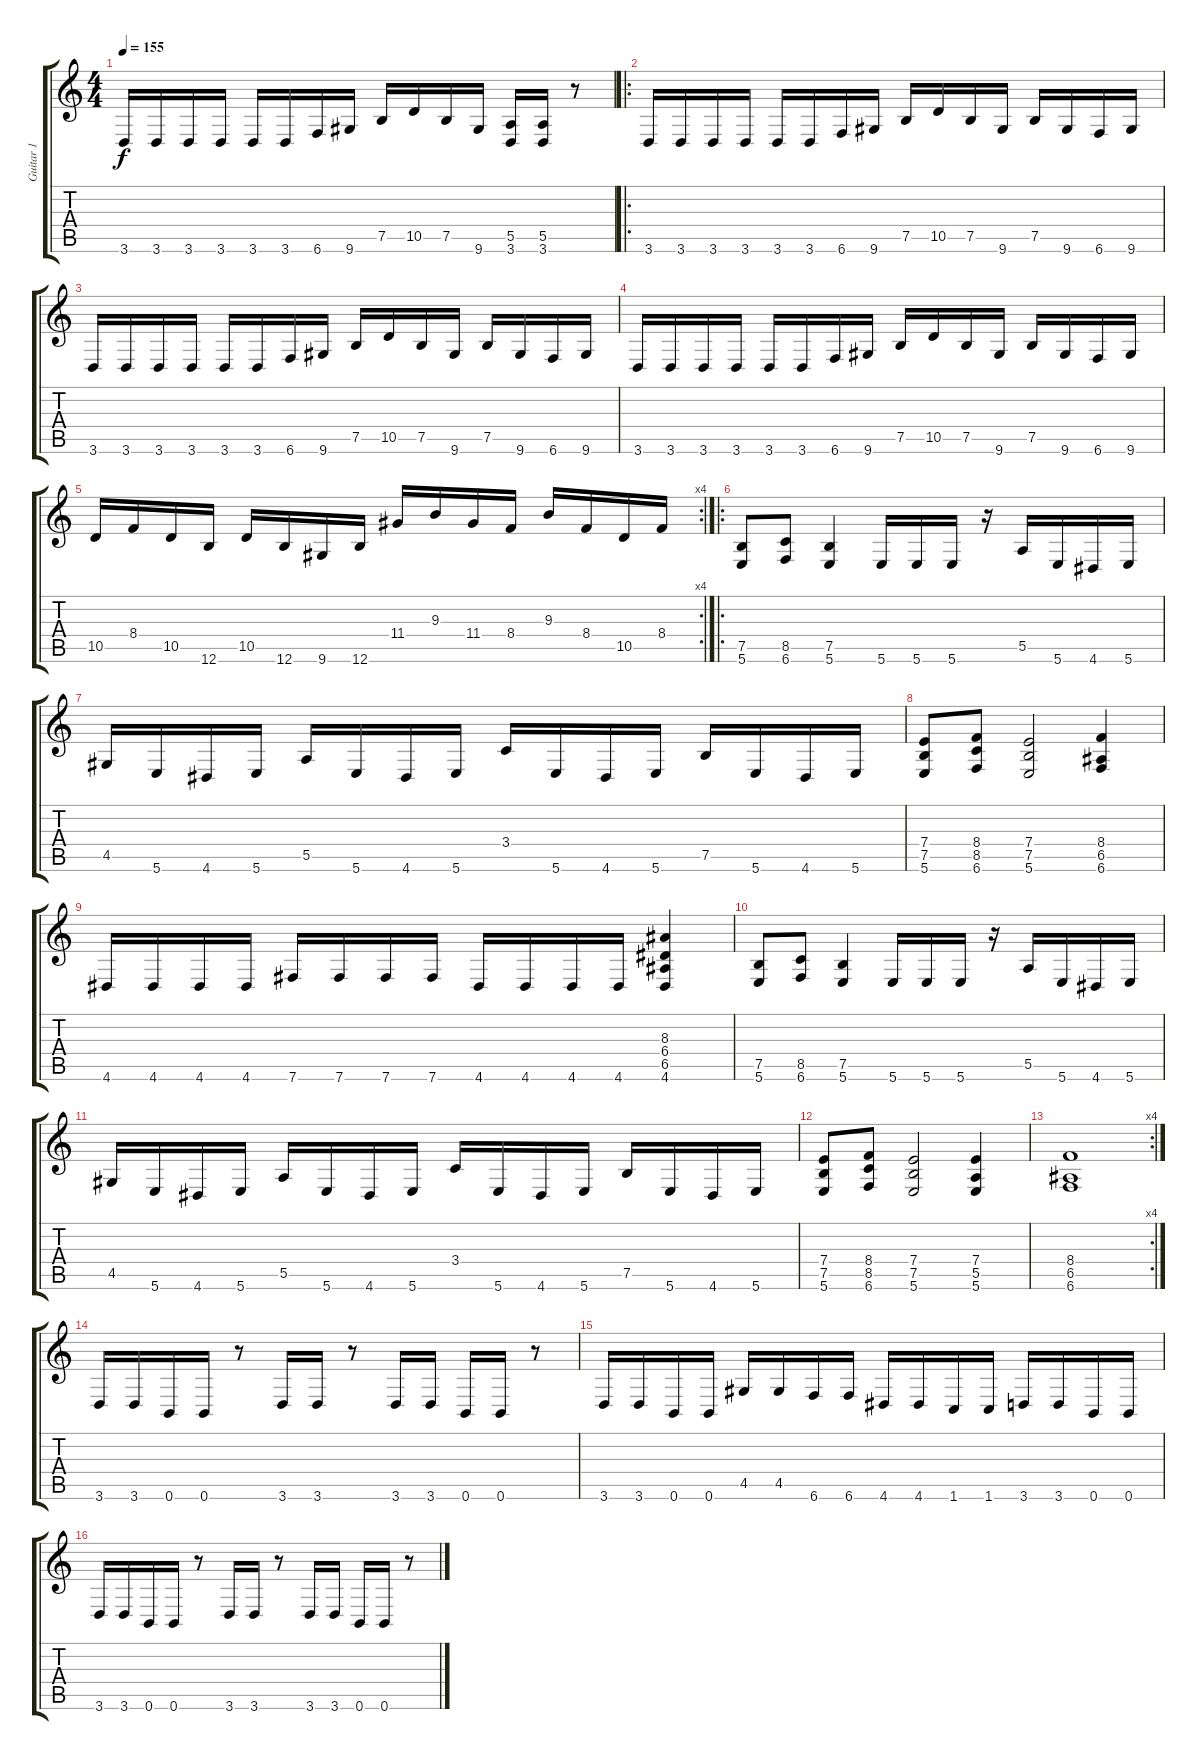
\track ("Guitar 1" "Guitar 1") {instrument distortionguitar}
\staff {score tabs}
\tuning (B3 Gb3 D3 A2 E2 B1) {hide}
\ts (4 4)
\tempo 155
\clef g2
\ks c
3.6.16{dy f} 3.6.16 3.6.16 3.6.16 3.6.16 3.6.16 6.6.16 9.6.16 7.5.16 10.5.16 7.5.16 9.6.16 (5.5 3.6).16 (5.5 3.6).16 r.8 |
\ro
3.6.16 3.6.16 3.6.16 3.6.16 3.6.16 3.6.16 6.6.16 9.6.16 7.5.16 10.5.16 7.5.16 9.6.16 7.5.16 9.6.16 6.6.16 9.6.16 |
3.6.16 3.6.16 3.6.16 3.6.16 3.6.16 3.6.16 6.6.16 9.6.16 7.5.16 10.5.16 7.5.16 9.6.16 7.5.16 9.6.16 6.6.16 9.6.16 |
3.6.16 3.6.16 3.6.16 3.6.16 3.6.16 3.6.16 6.6.16 9.6.16 7.5.16 10.5.16 7.5.16 9.6.16 7.5.16 9.6.16 6.6.16 9.6.16 |
\rc 4
10.5.16 8.4.16 10.5.16 12.6.16 10.5.16 12.6.16 9.6.16 12.6.16 11.4.16 9.3.16 11.4.16 8.4.16 9.3.16 8.4.16 10.5.16 8.4.16 |
\ro
(7.5 5.6).8 (8.5 6.6).8 (7.5 5.6).4 5.6.16 5.6.16 5.6.16 r.16 5.5.16 5.6.16 4.6.16 5.6.16 |
4.5.16 5.6.16 4.6.16 5.6.16 5.5.16 5.6.16 4.6.16 5.6.16 3.4.16 5.6.16 4.6.16 5.6.16 7.5.16 5.6.16 4.6.16 5.6.16 |
(7.4 7.5 5.6).8 (8.4 8.5 6.6).8 (7.4 7.5 5.6).2 (8.4 6.5 6.6).4 |
4.6.16 4.6.16 4.6.16 4.6.16 7.6.16 7.6.16 7.6.16 7.6.16 4.6.16 4.6.16 4.6.16 4.6.16 (8.3 6.4 6.5 4.6).4 |
(7.5 5.6).8 (8.5 6.6).8 (7.5 5.6).4 5.6.16 5.6.16 5.6.16 r.16 5.5.16 5.6.16 4.6.16 5.6.16 |
4.5.16 5.6.16 4.6.16 5.6.16 5.5.16 5.6.16 4.6.16 5.6.16 3.4.16 5.6.16 4.6.16 5.6.16 7.5.16 5.6.16 4.6.16 5.6.16 |
(7.4 7.5 5.6).8 (8.4 8.5 6.6).8 (7.4 7.5 5.6).2 (7.4 5.5 5.6).4 |
\rc 4
(8.4 6.5 6.6).1 |
3.6.16 3.6.16 0.6.16 0.6.16 r.8 3.6.16 3.6.16 r.8 3.6.16 3.6.16 0.6.16 0.6.16 r.8 |
3.6.16 3.6.16 0.6.16 0.6.16 4.5.16 4.5.16 6.6.16 6.6.16 4.6.16 4.6.16 1.6.16 1.6.16 3.6.16 3.6.16 0.6.16 0.6.16 |
3.6.16 3.6.16 0.6.16 0.6.16 r.8 3.6.16 3.6.16 r.8 3.6.16 3.6.16 0.6.16 0.6.16 r.8
